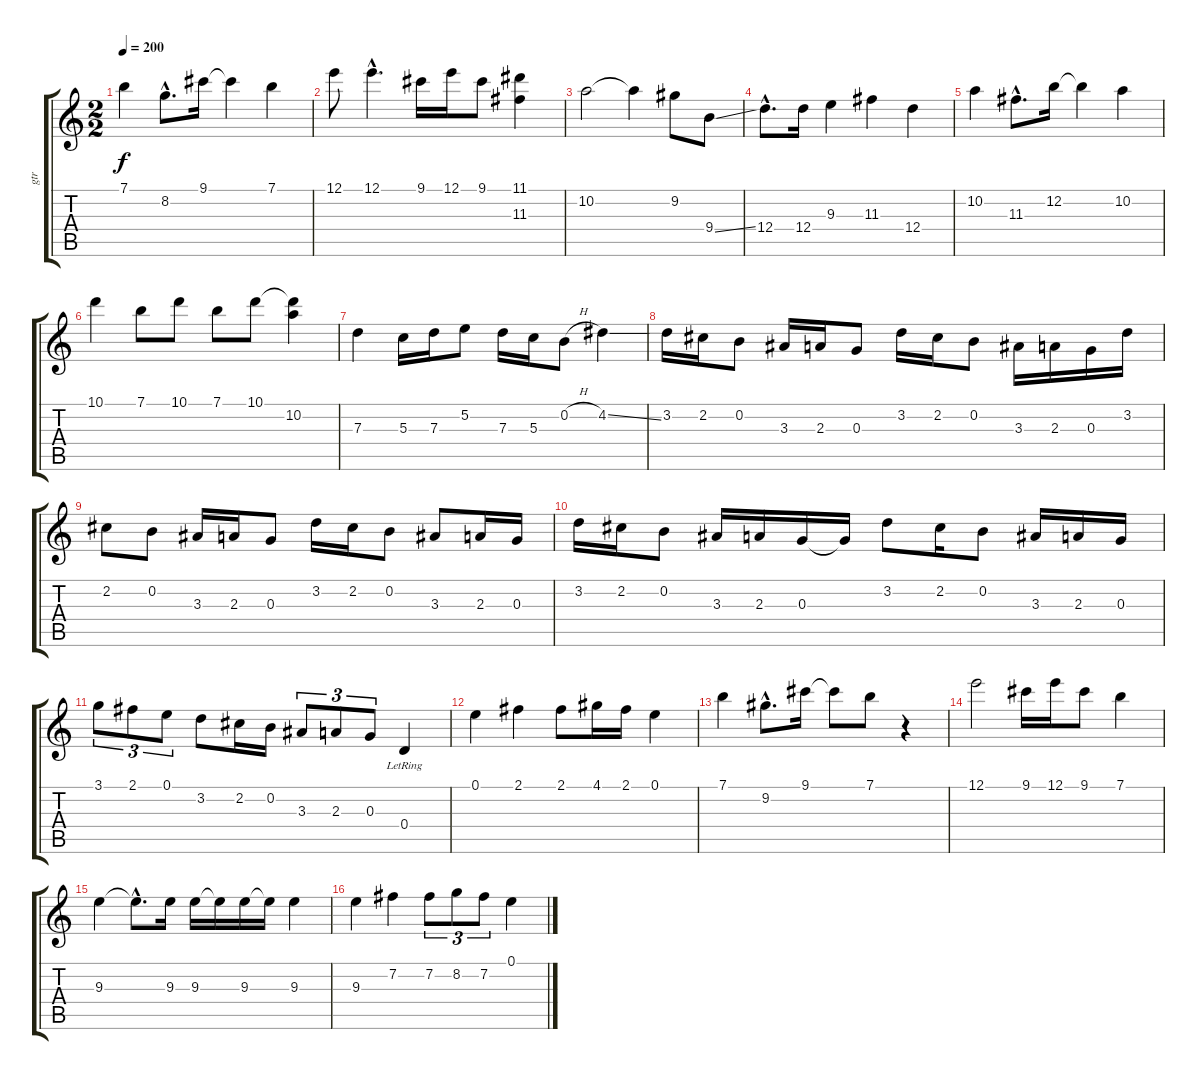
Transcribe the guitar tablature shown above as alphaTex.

\track ("gtr" "gtr") {instrument acousticguitarsteel}
\staff {score tabs}
\tuning (E4 B3 G3 D3 A2 E2) {hide}
\ts (2 2)
\tempo 200
\clef g2
\ks c
7.1.4{dy f} 8.2{hac}.8{d} 9.1.16 9.1{t}.4 7.1.4 |
12.1.8 12.1{hac}.4{d} 9.1.16 12.1.16 9.1.8 (11.1 11.3).4 |
10.2.2 10.2{t}.4 9.2.8 9.4{ss}.8 |
12.4{hac}.8{d} 12.4.16 9.3.4 11.3.4 12.4.4 |
10.2.4 11.3{hac}.8{d} 12.2.16 12.2{t}.4 10.2.4 |
10.1.4 7.1.8 10.1.8 7.1.8 10.1.8 (10.1{t} 10.2).4 |
7.3.4 5.3.16 7.3.16 5.2.8 7.3.16 5.3.16 0.2{h}.8 4.2{ss}.4 |
3.2.16 2.2.16 0.2.8 3.3.16 2.3.16 0.3.8 3.2.16 2.2.16 0.2.8 3.3.16 2.3.16 0.3.16 3.2.16 |
2.2.8 0.2.8 3.3.16 2.3.16 0.3.8 3.2.16 2.2.16 0.2.8 3.3.8 2.3.16 0.3.16 |
3.2.16 2.2.16 0.2.8 3.3.16 2.3.16 0.3.16 0.3{t}.16 3.2.8 2.2.16 0.2.8 3.3.16 2.3.16 0.3.16 |
3.1.8{tu (3 2)} 2.1.8{tu (3 2)} 0.1.8{tu (3 2)} 3.2.8 2.2.16 0.2.16 3.3.8{tu (3 2)} 2.3.8{tu (3 2)} 0.3.8{tu (3 2)} 0.4{lr}.4 |
0.1.4 2.1.4 2.1.8 4.1.16 2.1.16 0.1.4 |
7.1.4 9.2{hac}.8{d} 9.1.16 9.1{t}.8 7.1.8 r.4 |
12.1.2 9.1.16 12.1.16 9.1.8 7.1.4 |
9.3.4 9.3{hac t}.8{d} 9.3.16 9.3.16 9.3{t}.16 9.3.16 9.3{t}.16 9.3.4 |
9.3.4 7.2.4 7.2.8{tu (3 2)} 8.2.8{tu (3 2)} 7.2.8{tu (3 2)} 0.1.4
